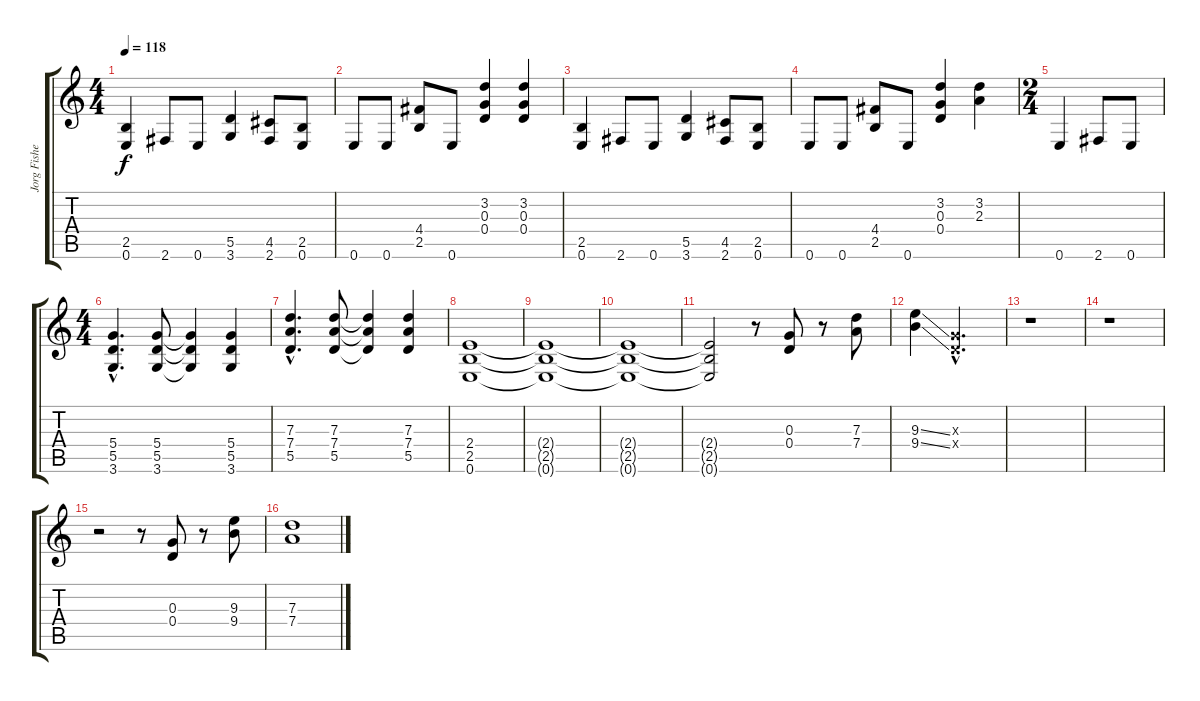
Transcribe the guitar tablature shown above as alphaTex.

\track ("Jorg Fisher" "Jorg Fishe") {instrument distortionguitar}
\staff {score tabs}
\tuning (E4 B3 G3 D3 A2 E2) {hide}
\ts (4 4)
\tempo 118
\clef g2
\ks c
(2.5 0.6).4{dy f} 2.6.8 0.6.8 (5.5 3.6).4 (4.5 2.6).8 (2.5 0.6).8 |
0.6.8 0.6.8 (4.4 2.5).8 0.6.8 (3.2 0.3 0.4).4 (3.2 0.3 0.4).4 |
(2.5 0.6).4 2.6.8 0.6.8 (5.5 3.6).4 (4.5 2.6).8 (2.5 0.6).8 |
0.6.8 0.6.8 (4.4 2.5).8 0.6.8 (3.2 0.3 0.4).4 (3.2 2.3).4 |
\ts (2 4)
0.6.4 2.6.8 0.6.8 |
\ts (4 4)
(5.4{hac} 5.5{hac} 3.6{hac}).4{d} (5.4 5.5 3.6).8 (5.4{t} 5.5{t} 3.6{t}).4 (5.4 5.5 3.6).4 |
(7.3{hac} 7.4{hac} 5.5{hac}).4{d} (7.3 7.4 5.5).8 (7.3{t} 7.4{t} 5.5{t}).4 (7.3 7.4 5.5).4 |
(2.4 2.5 0.6).1 |
(2.4{t} 2.5{t} 0.6{t}).1 |
(2.4{t} 2.5{t} 0.6{t}).1 |
(2.4{t} 2.5{t} 0.6{t}).2 r.8 (0.3 0.4).8 r.8 (7.3 7.4).8 |
(9.3{ss} 9.4{ss}).4 (0.3{hac x} 0.4{hac x}).2{d} |
r.1 |
r.1 |
r.2 r.8 (0.3 0.4).8 r.8 (9.3 9.4).8 |
(7.3 7.4).1
